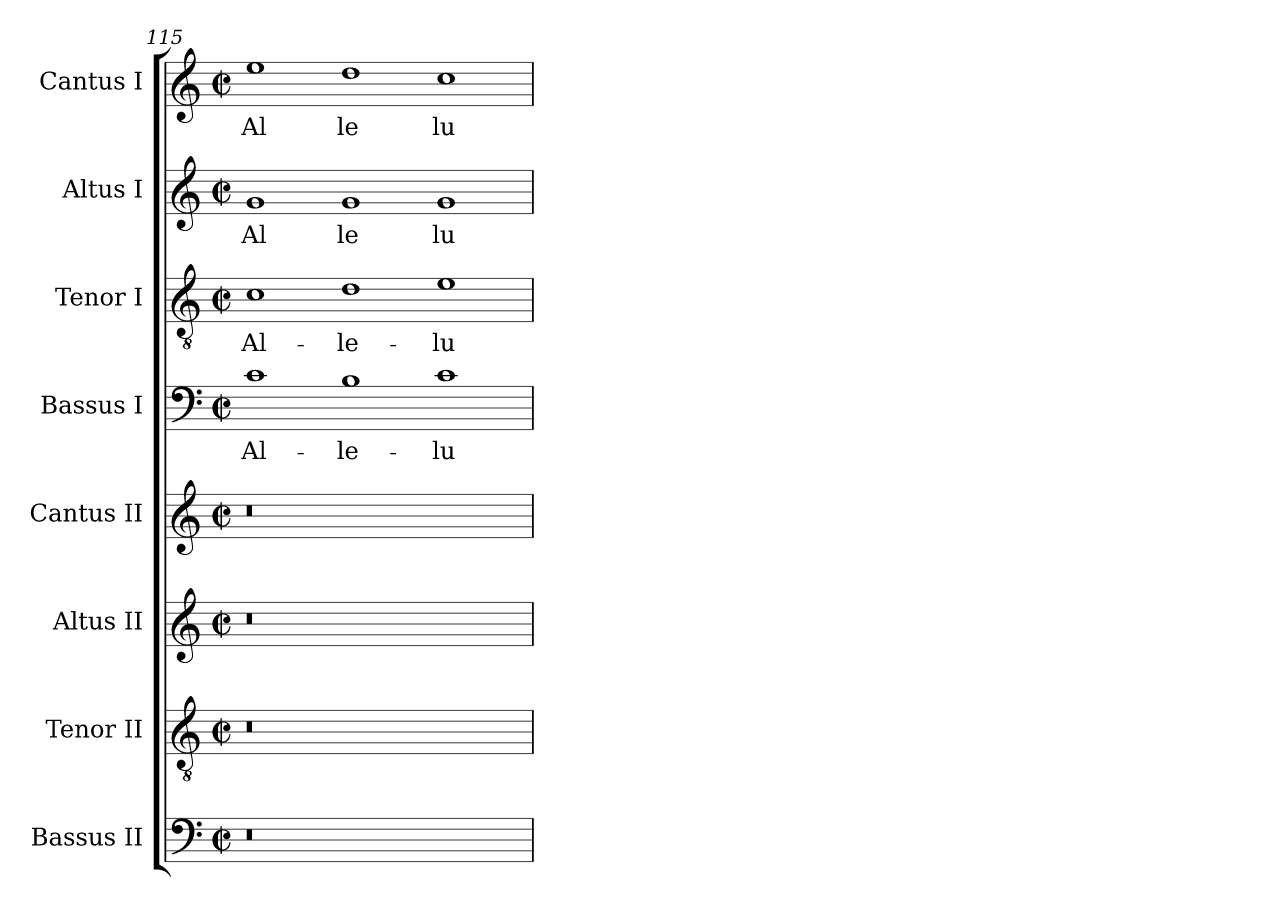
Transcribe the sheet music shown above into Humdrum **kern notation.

**kern	**kern	**kern	**kern	**kern	**text	**kern	**text	**kern	**text	**kern	**text
*part8	*part7	*part6	*part5	*part4	*part4	*part3	*part3	*part2	*part2	*part1	*part1
*staff8	*staff7	*staff6	*staff5	*staff4	*staff4	*staff3	*staff3	*staff2	*staff2	*staff1	*staff1
*I"Bassus II	*I"Tenor II	*I"Altus II	*I"Cantus II	*I"Bassus I	*	*I"Tenor I	*	*I"Altus I	*	*I"Cantus I	*
*clefF4	*clefGv2	*clefG2	*clefG2	*clefF4	*	*clefGv2	*	*clefG2	*	*clefG2	*
*M2/2	*M2/2	*M2/2	*M2/2	*M2/2	*	*M2/2	*	*M2/2	*	*M2/2	*
*met(c|)	*met(c|)	*met(c|)	*met(c|)	*met(c|)	*	*met(c|)	*	*met(c|)	*	*met(c|)	*
=115	=115	=115	=115	=115	=115	=115	=115	=115	=115	=115	=115
!	!	!	!	!	!LO:LY:b:cj	!	!LO:LY:b:cj	!	!LO:LY:b:cj	!	!LO:LY:b:cj
0.r	0.r	0.r	0.r	1c	Al-	1c	Al-	1g	Al	1ee	Al
!	!	!	!	!	!LO:LY:b:cj	!	!LO:LY:b:cj	!	!LO:LY:b:cj	!	!LO:LY:b:cj
.	.	.	.	1B	-le-	1d	-le-	1g	le	1dd	le
!	!	!	!	!	!LO:LY:b:cj	!	!LO:LY:b:cj	!	!LO:LY:b:cj	!	!LO:LY:b:cj
.	.	.	.	1c	-lu-	1e	-lu-	1g	lu	1cc	lu
=	=	=	=	=	=	=	=	=	=	=	=
*-	*-	*-	*-	*-	*-	*-	*-	*-	*-	*-	*-
